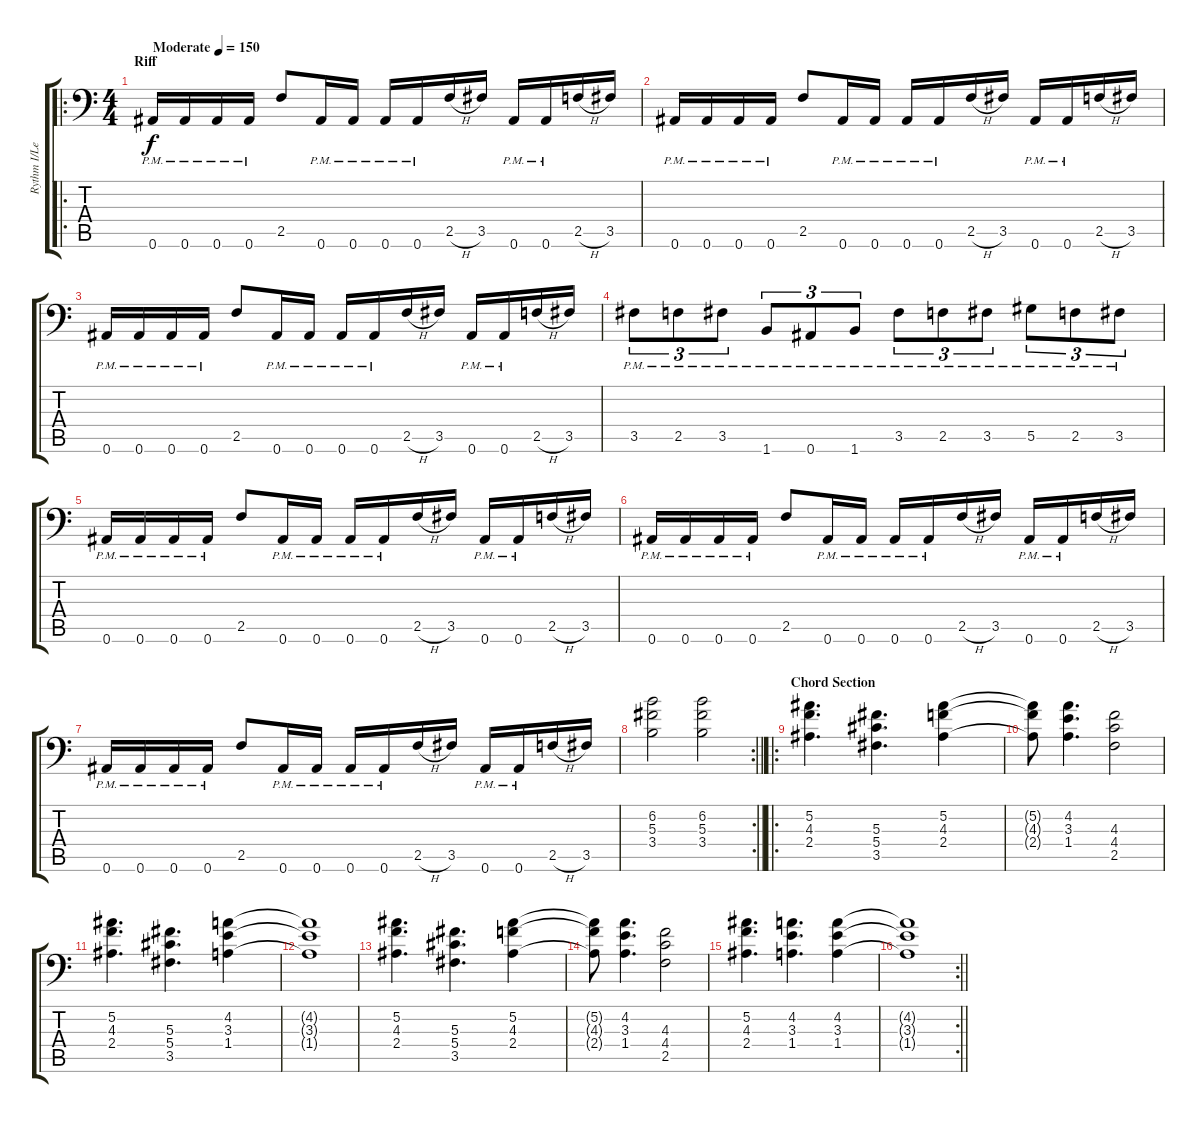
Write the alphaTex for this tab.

\track ("Rythm I/Lead" "Rythm I/Le") {instrument distortionguitar}
\staff {score tabs}
\tuning (Bb3 F3 Db3 Ab2 Eb2 Bb1) {hide}
\ro
\ts (4 4)
\section ("" "Riff")
\tempo (150 "Moderate")
\clef f4
\ks c
0.6{pm}.16{dy f instrument distortionguitar} 0.6{pm}.16 0.6{pm}.16 0.6{pm}.16 2.5.8 0.6{pm}.16 0.6{pm}.16 0.6{pm}.16 0.6{pm}.16 2.5{h}.16 3.5.16 0.6{pm}.16 0.6{pm}.16 2.5{h}.16 3.5.16 |
0.6{pm}.16 0.6{pm}.16 0.6{pm}.16 0.6{pm}.16 2.5.8 0.6{pm}.16 0.6{pm}.16 0.6{pm}.16 0.6{pm}.16 2.5{h}.16 3.5.16 0.6{pm}.16 0.6{pm}.16 2.5{h}.16 3.5.16 |
0.6{pm}.16 0.6{pm}.16 0.6{pm}.16 0.6{pm}.16 2.5.8 0.6{pm}.16 0.6{pm}.16 0.6{pm}.16 0.6{pm}.16 2.5{h}.16 3.5.16 0.6{pm}.16 0.6{pm}.16 2.5{h}.16 3.5.16 |
3.5{pm}.8{tu (3 2)} 2.5{pm}.8{tu (3 2)} 3.5{pm}.8{tu (3 2)} 1.6{pm}.8{tu (3 2)} 0.6{pm}.8{tu (3 2)} 1.6{pm}.8{tu (3 2)} 3.5{pm}.8{tu (3 2)} 2.5{pm}.8{tu (3 2)} 3.5{pm}.8{tu (3 2)} 5.5{pm}.8{tu (3 2)} 2.5{pm}.8{tu (3 2)} 3.5{pm}.8{tu (3 2)} |
0.6{pm}.16 0.6{pm}.16 0.6{pm}.16 0.6{pm}.16 2.5.8 0.6{pm}.16 0.6{pm}.16 0.6{pm}.16 0.6{pm}.16 2.5{h}.16 3.5.16 0.6{pm}.16 0.6{pm}.16 2.5{h}.16 3.5.16 |
0.6{pm}.16 0.6{pm}.16 0.6{pm}.16 0.6{pm}.16 2.5.8 0.6{pm}.16 0.6{pm}.16 0.6{pm}.16 0.6{pm}.16 2.5{h}.16 3.5.16 0.6{pm}.16 0.6{pm}.16 2.5{h}.16 3.5.16 |
0.6{pm}.16 0.6{pm}.16 0.6{pm}.16 0.6{pm}.16 2.5.8 0.6{pm}.16 0.6{pm}.16 0.6{pm}.16 0.6{pm}.16 2.5{h}.16 3.5.16 0.6{pm}.16 0.6{pm}.16 2.5{h}.16 3.5.16 |
\rc 2
\barLineRight lightlight
(6.2 5.3 3.4).2 (6.2 5.3 3.4).2 |
\ro
\section ("" "Chord Section")
(5.2 4.3 2.4).4{d} (5.3 5.4 3.5).4{d} (5.2 4.3 2.4).4 |
(5.2{t} 4.3{t} 2.4{t}).8 (4.2 3.3 1.4).4{d} (4.3 4.4 2.5).2 |
(5.2 4.3 2.4).4{d} (5.3 5.4 3.5).4{d} (4.2 3.3 1.4).4 |
(4.2{t} 3.3{t} 1.4{t}).1 |
(5.2 4.3 2.4).4{d} (5.3 5.4 3.5).4{d} (5.2 4.3 2.4).4 |
(5.2{t} 4.3{t} 2.4{t}).8 (4.2 3.3 1.4).4{d} (4.3 4.4 2.5).2 |
(5.2 4.3 2.4).4{d} (4.2 3.3 1.4).4{d} (4.2 3.3 1.4).4 |
\rc 2
\barLineRight lightlight
(4.2{t} 3.3{t} 1.4{t}).1
